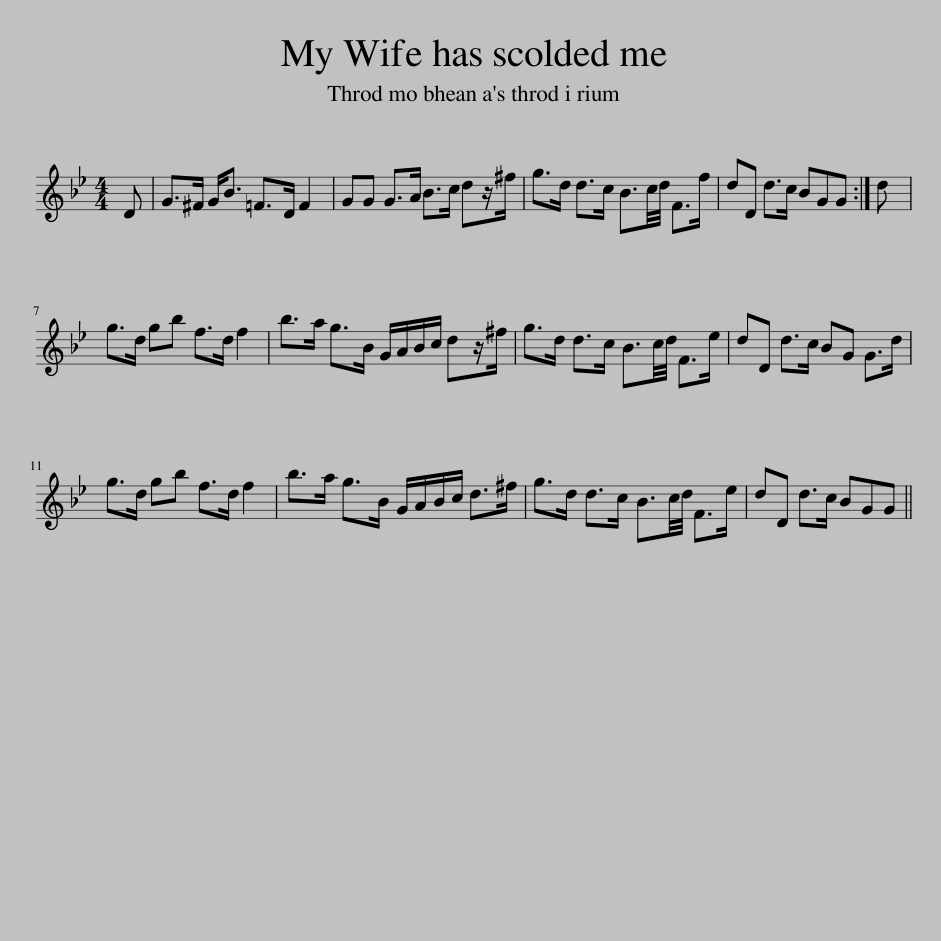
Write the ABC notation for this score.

X:1
L:1/8
M:4/4
I:linebreak $
K:Gmin
V:1 treble
V:1
 D | G>^F G<B =F>D F2 | GG G>A B>c dz/^f/ | g>d d>c B3/2c/4d/4 F>f | dD d>c BGG :| %5
 d |$ g>d gb f>d f2 | b>a g>B G/A/B/c/ dz/^f/ | g>d d>c B3/2c/4d/4 F>e | dD d>c BG G>d |$ %10
 g>d gb f>d f2 | b>a g>B G/A/B/c/ d>^f | g>d d>c B3/2c/4d/4 F>e | dD d>c BGG || %14
